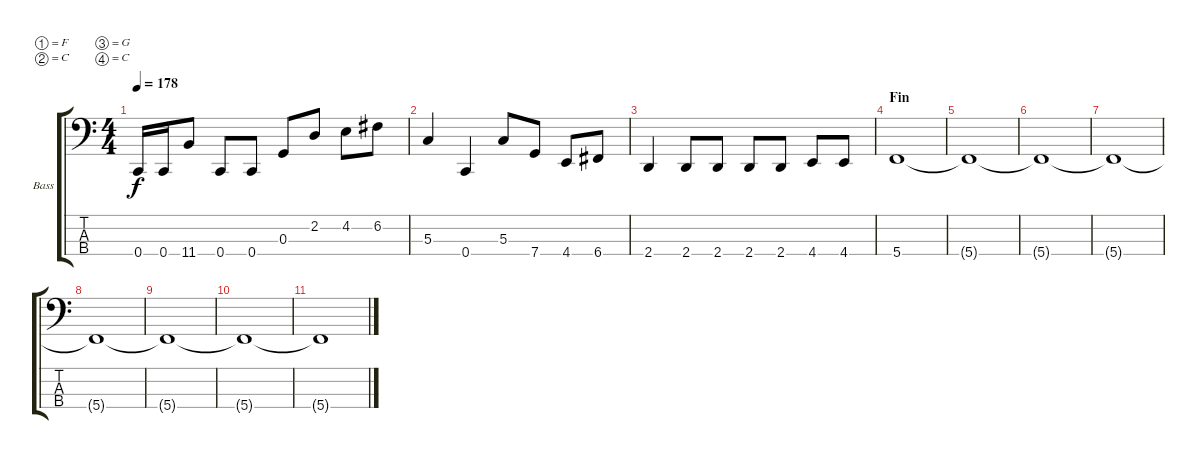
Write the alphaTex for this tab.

\bracketExtendMode groupsimilarinstruments
\firstSystemTrackNameOrientation horizontal
\otherSystemsTrackNameOrientation horizontal
\track ("Bass" "Bass") {instrument electricbassfinger}
\staff {score tabs}
\tuning (F2 C2 G1 C1)
\ts (4 4)
\tempo 178
\clef f4
\ks c
0.4.16{dy f} 0.4.16 11.4.8 0.4.8 0.4.8 0.3.8 2.2.8 4.2.8 6.2.8 |
5.3.4 0.4.4 5.3.8 7.4.8 4.4.8 6.4.8 |
2.4.4 2.4.8 2.4.8 2.4.8 2.4.8 4.4.8 4.4.8 |
\section ("" "Fin")
5.4.1 |
5.4{t}.1 |
5.4{t}.1 |
5.4{t}.1 |
5.4{t}.1 |
5.4{t}.1 |
5.4{t}.1 |
5.4{t}.1
